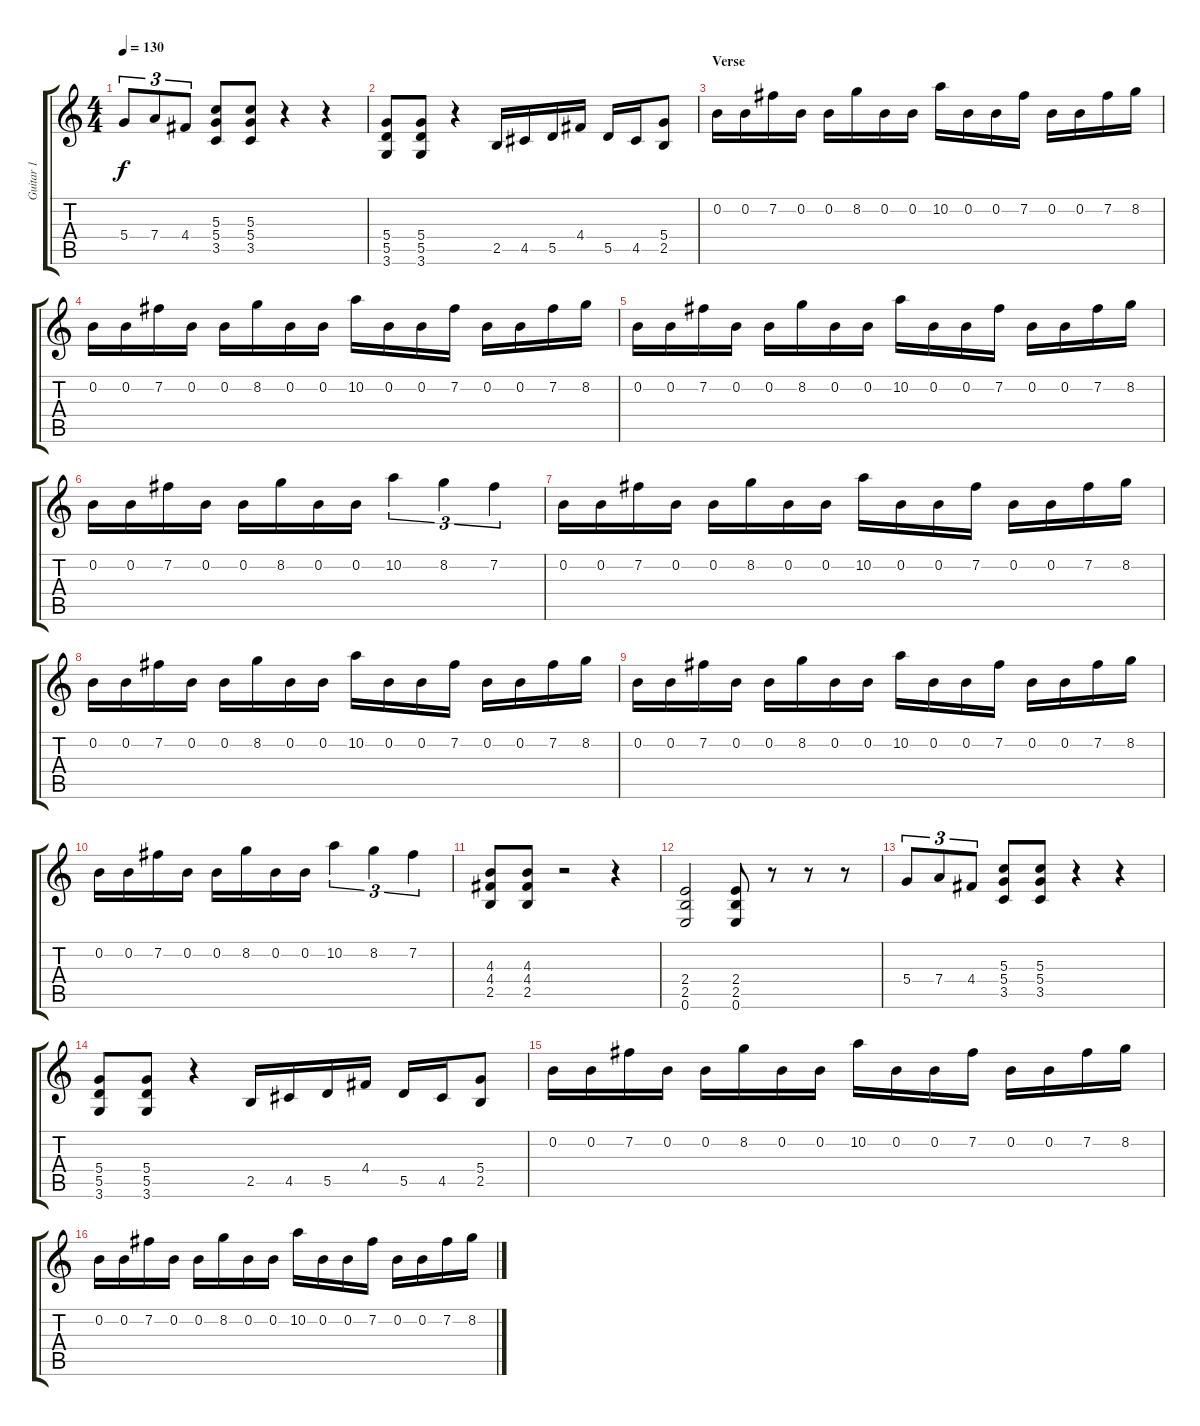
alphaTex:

\track ("Guitar 1" "Guitar 1") {instrument distortionguitar}
\staff {score tabs}
\tuning (E4 B3 G3 D3 A2 E2) {hide}
\ts (4 4)
\tempo 130
\clef g2
\ks c
5.4.8{tu (3 2) dy f} 7.4.8{tu (3 2)} 4.4.8{tu (3 2)} (5.3 5.4 3.5).8 (5.3 5.4 3.5).8 r.4 r.4 |
(5.4 5.5 3.6).8 (5.4 5.5 3.6).8 r.4 2.5.16 4.5.16 5.5.16 4.4.16 5.5.16 4.5.16 (5.4 2.5).8 |
\section ("" "Verse")
0.2.16 0.2.16 7.2.16 0.2.16 0.2.16 8.2.16 0.2.16 0.2.16 10.2.16 0.2.16 0.2.16 7.2.16 0.2.16 0.2.16 7.2.16 8.2.16 |
0.2.16 0.2.16 7.2.16 0.2.16 0.2.16 8.2.16 0.2.16 0.2.16 10.2.16 0.2.16 0.2.16 7.2.16 0.2.16 0.2.16 7.2.16 8.2.16 |
0.2.16 0.2.16 7.2.16 0.2.16 0.2.16 8.2.16 0.2.16 0.2.16 10.2.16 0.2.16 0.2.16 7.2.16 0.2.16 0.2.16 7.2.16 8.2.16 |
0.2.16 0.2.16 7.2.16 0.2.16 0.2.16 8.2.16 0.2.16 0.2.16 10.2.4{tu (3 2)} 8.2.4{tu (3 2)} 7.2.4{tu (3 2)} |
0.2.16 0.2.16 7.2.16 0.2.16 0.2.16 8.2.16 0.2.16 0.2.16 10.2.16 0.2.16 0.2.16 7.2.16 0.2.16 0.2.16 7.2.16 8.2.16 |
0.2.16 0.2.16 7.2.16 0.2.16 0.2.16 8.2.16 0.2.16 0.2.16 10.2.16 0.2.16 0.2.16 7.2.16 0.2.16 0.2.16 7.2.16 8.2.16 |
0.2.16 0.2.16 7.2.16 0.2.16 0.2.16 8.2.16 0.2.16 0.2.16 10.2.16 0.2.16 0.2.16 7.2.16 0.2.16 0.2.16 7.2.16 8.2.16 |
0.2.16 0.2.16 7.2.16 0.2.16 0.2.16 8.2.16 0.2.16 0.2.16 10.2.4{tu (3 2)} 8.2.4{tu (3 2)} 7.2.4{tu (3 2)} |
(4.3 4.4 2.5).8 (4.3 4.4 2.5).8 r.2 r.4 |
(2.4 2.5 0.6).2 (2.4 2.5 0.6).8 r.8 r.8 r.8 |
5.4.8{tu (3 2)} 7.4.8{tu (3 2)} 4.4.8{tu (3 2)} (5.3 5.4 3.5).8 (5.3 5.4 3.5).8 r.4 r.4 |
(5.4 5.5 3.6).8 (5.4 5.5 3.6).8 r.4 2.5.16 4.5.16 5.5.16 4.4.16 5.5.16 4.5.16 (5.4 2.5).8 |
0.2.16 0.2.16 7.2.16 0.2.16 0.2.16 8.2.16 0.2.16 0.2.16 10.2.16 0.2.16 0.2.16 7.2.16 0.2.16 0.2.16 7.2.16 8.2.16 |
0.2.16 0.2.16 7.2.16 0.2.16 0.2.16 8.2.16 0.2.16 0.2.16 10.2.16 0.2.16 0.2.16 7.2.16 0.2.16 0.2.16 7.2.16 8.2.16
